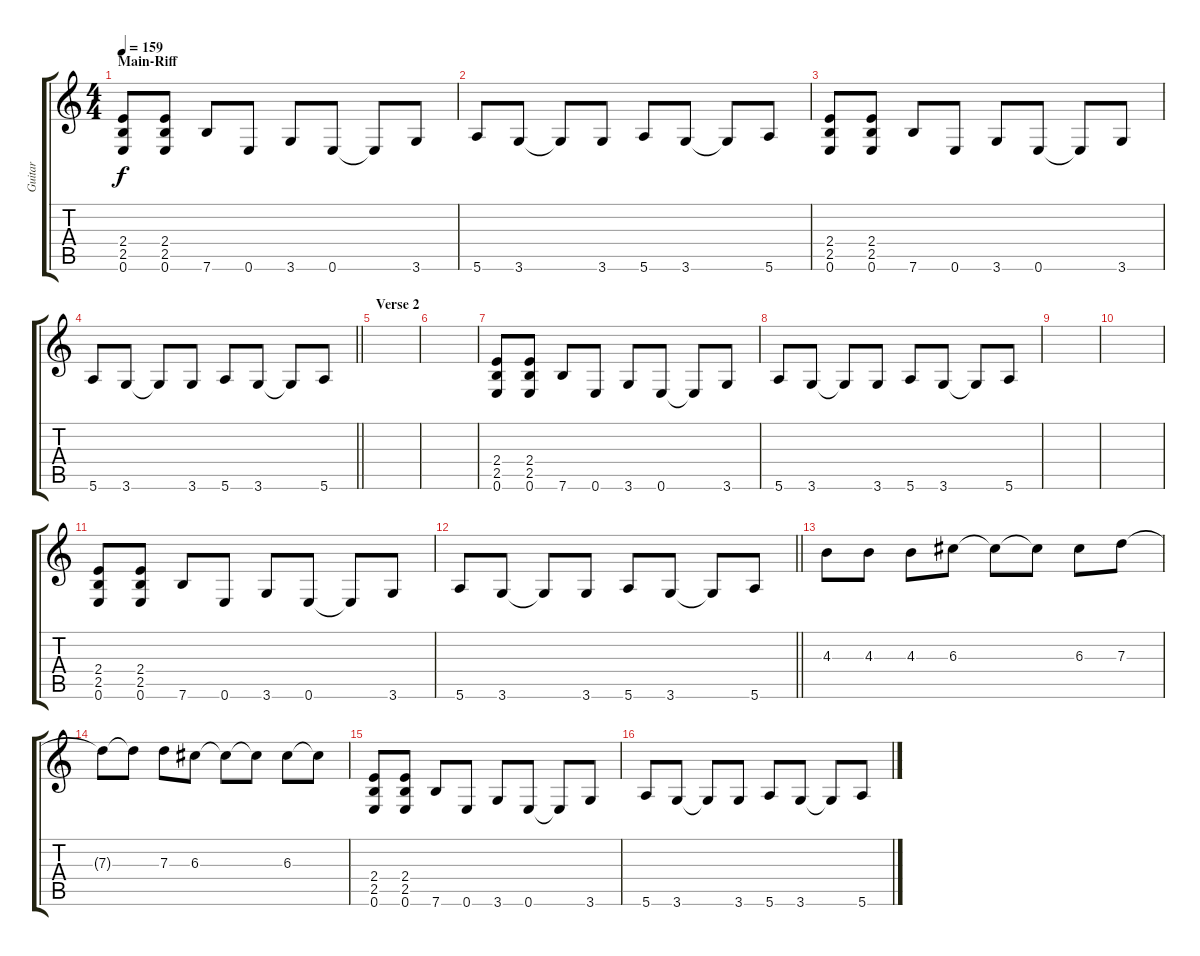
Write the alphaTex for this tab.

\track ("Guitar" "Guitar") {instrument overdrivenguitar}
\staff {score tabs}
\tuning (E4 B3 G3 D3 A2 E2) {hide}
\ts (4 4)
\section ("" "Main-Riff")
\tempo 159
\clef g2
\ks c
(2.4 2.5 0.6).8{dy f} (2.4 2.5 0.6).8 7.6.8 0.6.8 3.6.8 0.6.8 0.6{t}.8 3.6.8 |
5.6.8 3.6.8 3.6{t}.8 3.6.8 5.6.8 3.6.8 3.6{t}.8 5.6.8 |
(2.4 2.5 0.6).8 (2.4 2.5 0.6).8 7.6.8 0.6.8 3.6.8 0.6.8 0.6{t}.8 3.6.8 |
\barLineRight lightlight
5.6.8 3.6.8 3.6{t}.8 3.6.8 5.6.8 3.6.8 3.6{t}.8 5.6.8 |
\section ("" "Verse 2")
|
|
(2.4 2.5 0.6).8 (2.4 2.5 0.6).8 7.6.8 0.6.8 3.6.8 0.6.8 0.6{t}.8 3.6.8 |
5.6.8 3.6.8 3.6{t}.8 3.6.8 5.6.8 3.6.8 3.6{t}.8 5.6.8 |
|
|
(2.4 2.5 0.6).8 (2.4 2.5 0.6).8 7.6.8 0.6.8 3.6.8 0.6.8 0.6{t}.8 3.6.8 |
\barLineRight lightlight
5.6.8 3.6.8 3.6{t}.8 3.6.8 5.6.8 3.6.8 3.6{t}.8 5.6.8 |
\section ("" "")
4.3.8{volume 10 instrument electricguitarjazz} 4.3.8 4.3.8 6.3.8 6.3{t}.8 6.3{t}.8 6.3.8 7.3.8 |
7.3{t}.8 7.3{t}.8 7.3.8 6.3.8 6.3{t}.8 6.3{t}.8 6.3.8 6.3{t}.8 |
(2.4 2.5 0.6).8{instrument overdrivenguitar} (2.4 2.5 0.6).8 7.6.8 0.6.8 3.6.8 0.6.8 0.6{t}.8 3.6.8 |
5.6.8 3.6.8 3.6{t}.8 3.6.8 5.6.8 3.6.8 3.6{t}.8 5.6.8
